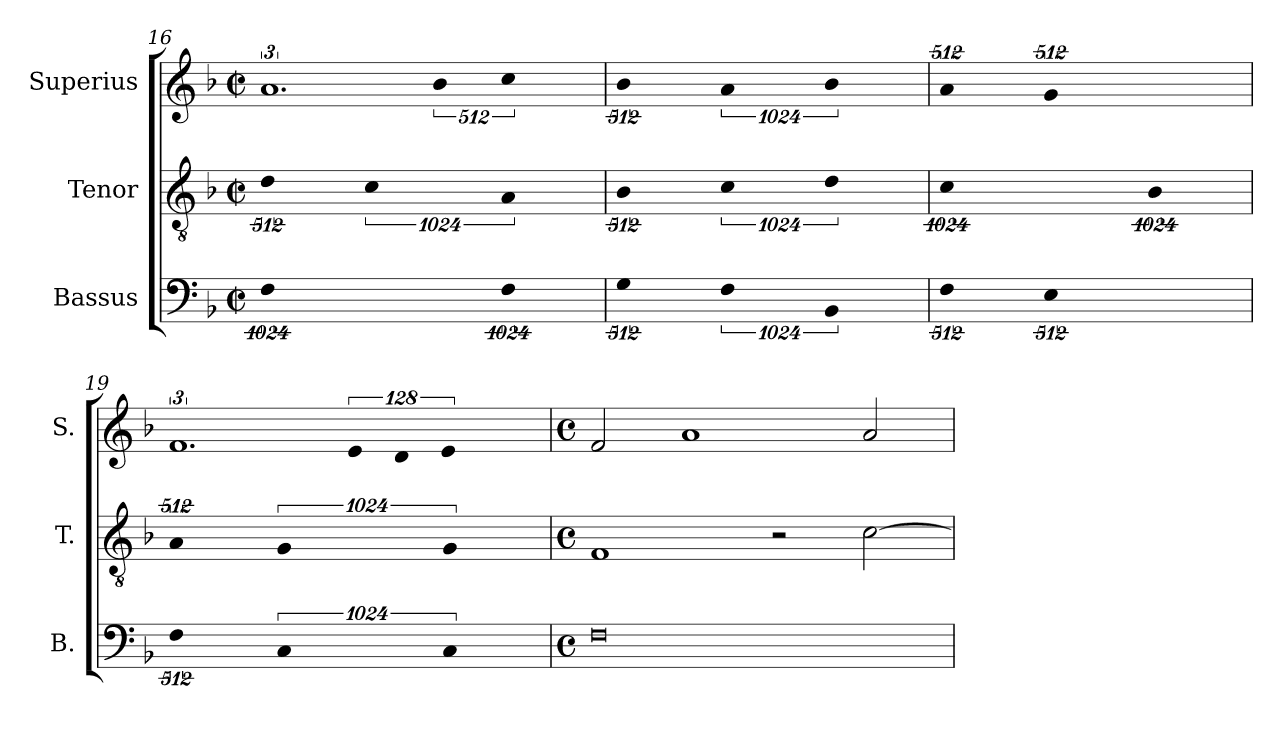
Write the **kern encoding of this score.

**kern	**kern	**kern
*part3	*part2	*part1
*staff3	*staff2	*staff1
*I"Bassus	*I"Tenor	*I"Superius
*I'B.	*I'T.	*I'S.
*clefF4	*clefGv2	*clefG2
*	*ITrd7c12	*
*k[b-]	*k[b-]	*k[b-]
*F:	*F:	*F:
*M2/2	*M2/2	*M2/2
*met(c|)	*met(c|)	*met(c|)
=16	=16	=16
!LO:N:vis=0	!LO:N:vis=1	!
1024%1365Fi	512%341Di	3%2.ai
!	!LO:N:vis=1	!
.	1024%683Ci	.
!	!	!LO:N:vis=2
.	.	1024%341b-i\
!LO:N:vis=1	!LO:N:vis=1	!LO:N:vis=1
1024%683Fi	1024%683AAi	1024%683cci
!!LO:PB:g=z
=17	=17	=17
!LO:N:vis=1	!LO:N:vis=1	!LO:N:vis=1
512%341Gi	512%341BB-i	512%341b-i
!LO:N:vis=1	!LO:N:vis=1	!LO:N:vis=1
1024%683Fi	1024%683Ci	1024%683ai
!LO:N:vis=1	!LO:N:vis=1	!LO:N:vis=1
1024%683BB-i	1024%683Di	1024%683b-i
=18	=18	=18
!LO:N:vis=1	!LO:N:vis=0	!LO:N:vis=1
512%341Fi	1024%1365Ci	512%341ai
!LO:N:vis=0	!	!LO:N:vis=0
512%683Ei	.	512%683gi
!	!LO:N:vis=1	!
.	1024%683BB-i	.
=19	=19	=19
!LO:N:vis=1	!LO:N:vis=1	!
512%341Fi	512%341AAi	3%2.fi
!LO:N:vis=1	!LO:N:vis=1	!
1024%683Ci	1024%683GGi	.
!	!	!LO:N:vis=4
.	.	512%85ei/
!	!	!LO:N:vis=4
.	.	1024%171di/
!LO:N:vis=1	!LO:N:vis=1	!LO:N:vis=1
1024%683Ci	1024%683GGi	1024%683ei
=20	=20	=20
*M4/4	*M4/4	*M4/4
*met(c)	*met(c)	*met(c)
0Fi	1FFi	2fi/
.	.	1ai
.	2r	.
.	[>2Ci\	2ai/
=	=	=
*-	*-	*-
